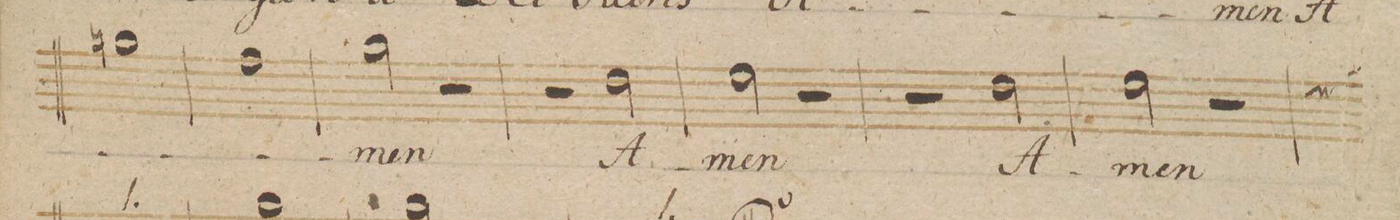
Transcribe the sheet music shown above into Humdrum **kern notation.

**kern	**text	**dynam
*I"Alto.	*	*
*clefC3	*	*
*k[b-]	*	*
*met(c)	*	*
*M4/4	*	*
1an	.	.
=209	=209	=209
1g	.	.
=210	=210	=210
2a\	-men	.
2r	.	.
=211	=211	=211
2r	.	.
2e\	A-	.
=212	=212	=212
2f\	-men	.
2r	.	.
=213	=213	=213
2r	.	.
2e\	A-	.
=214	=214	=214
2f\	-men	.
2r	.	.
=215	=215	=215
*-	*-	*-
